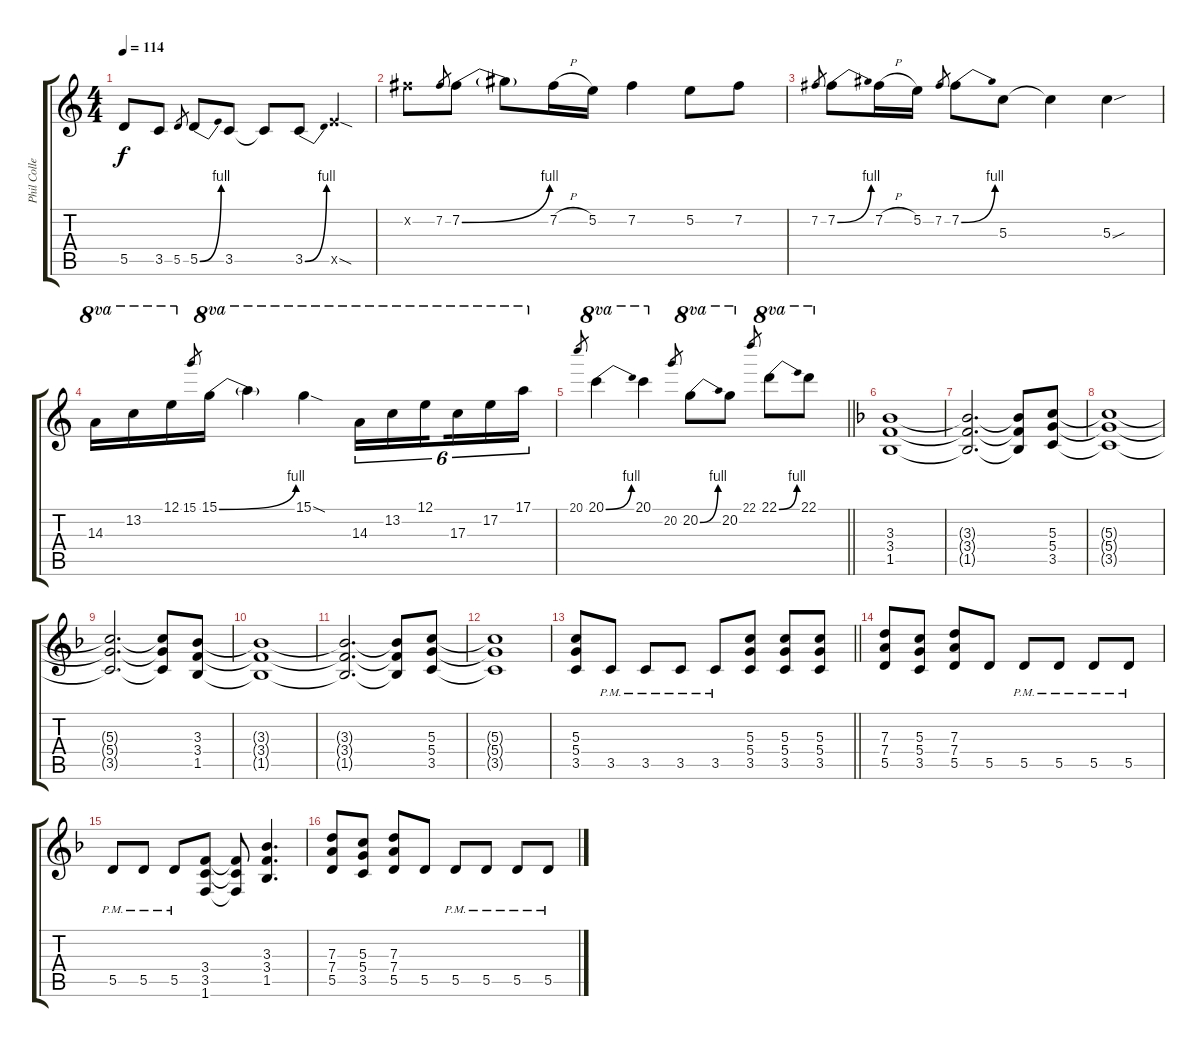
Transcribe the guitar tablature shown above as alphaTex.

\track ("Phil Collen" "Phil Colle") {instrument distortionguitar}
\staff {score tabs}
\tuning (E4 B3 G3 D3 A2 E2) {hide}
\ts (4 4)
\tempo 114
\clef g2
\ks aminor
5.5.8{dy f} 3.5.8 5.5.8{gr} 5.5{be (bend 0 0 60 4)}.8 3.5.8 3.5{t}.8 3.5{be (bend 0 0 60 4)}.8 7.5{sod x}.4 |
7.2{x}.8 7.2.8{gr} 7.2{be (bend 0 0 60 4)}.8 7.2{t}.8 7.2{h}.16 5.2.16 7.2.4 5.2.8 7.2.8 |
7.2.8{gr} 7.2{be (bend 0 0 60 4)}.8 7.2{h}.16 5.2.16 7.2.8{gr} 7.2{be (bend 0 0 60 4)}.8 5.3.8 5.3{t}.4 5.3{sou}.4 |
14.3.16{ot 8va} 13.2.16{ot 8va} 12.1.16{ot 8va} 15.1.8{gr} 15.1{be (bend 0 0 60 4)}.16{ot 8va} 15.1{t}.4{ot 8va} 15.1{sod}.4{ot 8va} 14.3.16{tu (6 4) ot 8va} 13.2.16{tu (6 4) ot 8va} 12.1.16{tu (6 4) ot 8va beam splitsecondary} 17.3.16{tu (6 4) ot 8va} 17.2.16{tu (6 4) ot 8va} 17.1.16{tu (6 4) ot 8va} |
\barLineRight lightlight
20.1.8{gr} 20.1{be (bend 0 0 60 4)}.4{ot 8va} 20.1.4{ot 8va} 20.2.8{gr} 20.2{be (bend 0 0 60 4)}.8{ot 8va} 20.2.8{ot 8va} 22.1.8{gr} 22.1{be (bend 0 0 60 4)}.8{ot 8va} 22.1.8{ot 8va} |
\ks dminor
(3.3 3.4 1.5).1 |
(3.3{t} 3.4{t} 1.5{t}).2{d} (3.3{t} 3.4{t} 1.5{t}).8 (5.3 5.4 3.5).8 |
(5.3{t} 5.4{t} 3.5{t}).1 |
(5.3{t} 5.4{t} 3.5{t}).2{d} (5.3{t} 5.4{t} 3.5{t}).8 (3.3 3.4 1.5).8 |
(3.3{t} 3.4{t} 1.5{t}).1 |
(3.3{t} 3.4{t} 1.5{t}).2{d} (3.3{t} 3.4{t} 1.5{t}).8 (5.3 5.4 3.5).8 |
(5.3{t} 5.4{t} 3.5{t}).1 |
\barLineRight lightlight
(5.3 5.4 3.5).8 3.5{pm}.8 3.5{pm}.8 3.5{pm}.8 3.5{pm}.8 (5.3 5.4 3.5).8 (5.3 5.4 3.5).8 (5.3 5.4 3.5).8 |
(7.3 7.4 5.5).8 (5.3 5.4 3.5).8 (7.3 7.4 5.5).8 5.5.8 5.5{pm}.8 5.5{pm}.8 5.5{pm}.8 5.5{pm}.8 |
5.5{pm}.8 5.5{pm}.8 5.5{pm}.8 (3.4 3.5 1.6).8 (3.4{t} 3.5{t} 1.6{t}).8 (3.3 3.4 1.5).4{d} |
(7.3 7.4 5.5).8 (5.3 5.4 3.5).8 (7.3 7.4 5.5).8 5.5.8 5.5{pm}.8 5.5{pm}.8 5.5{pm}.8 5.5{pm}.8
